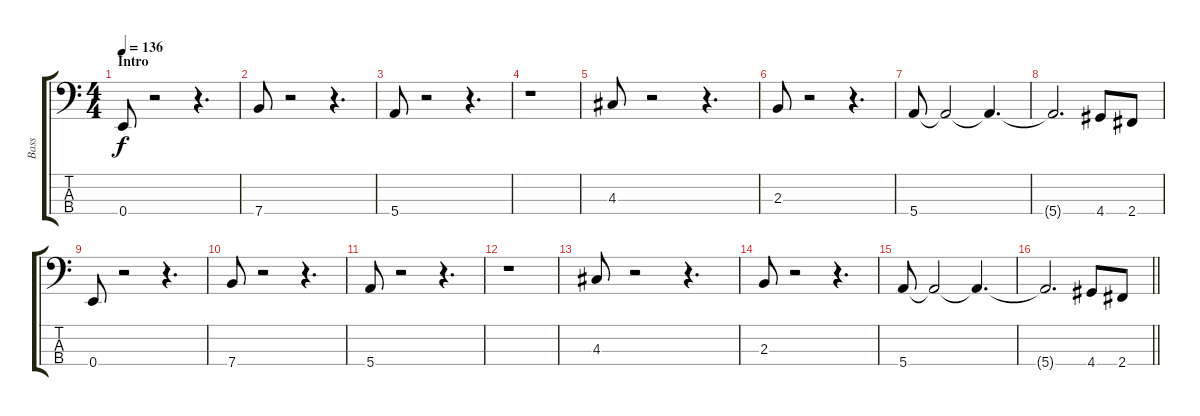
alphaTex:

\track ("Bass" "Bass") {instrument electricbasspick}
\staff {score tabs}
\tuning (G2 D2 A1 E1) {hide}
\ts (4 4)
\section ("" "Intro")
\tempo 136
\clef f4
\ks c
0.4.8{dy f instrument electricbasspick} r.2 r.4{d} |
7.4.8 r.2 r.4{d} |
5.4.8 r.2 r.4{d} |
r.1 |
4.3.8 r.2 r.4{d} |
2.3.8 r.2 r.4{d} |
5.4.8 5.4{t}.2 5.4{t}.4{d} |
5.4{t}.2{d} 4.4.8 2.4.8 |
0.4.8 r.2 r.4{d} |
7.4.8 r.2 r.4{d} |
5.4.8 r.2 r.4{d} |
r.1 |
4.3.8 r.2 r.4{d} |
2.3.8 r.2 r.4{d} |
5.4.8 5.4{t}.2 5.4{t}.4{d} |
\barLineRight lightlight
5.4{t}.2{d} 4.4.8 2.4.8
